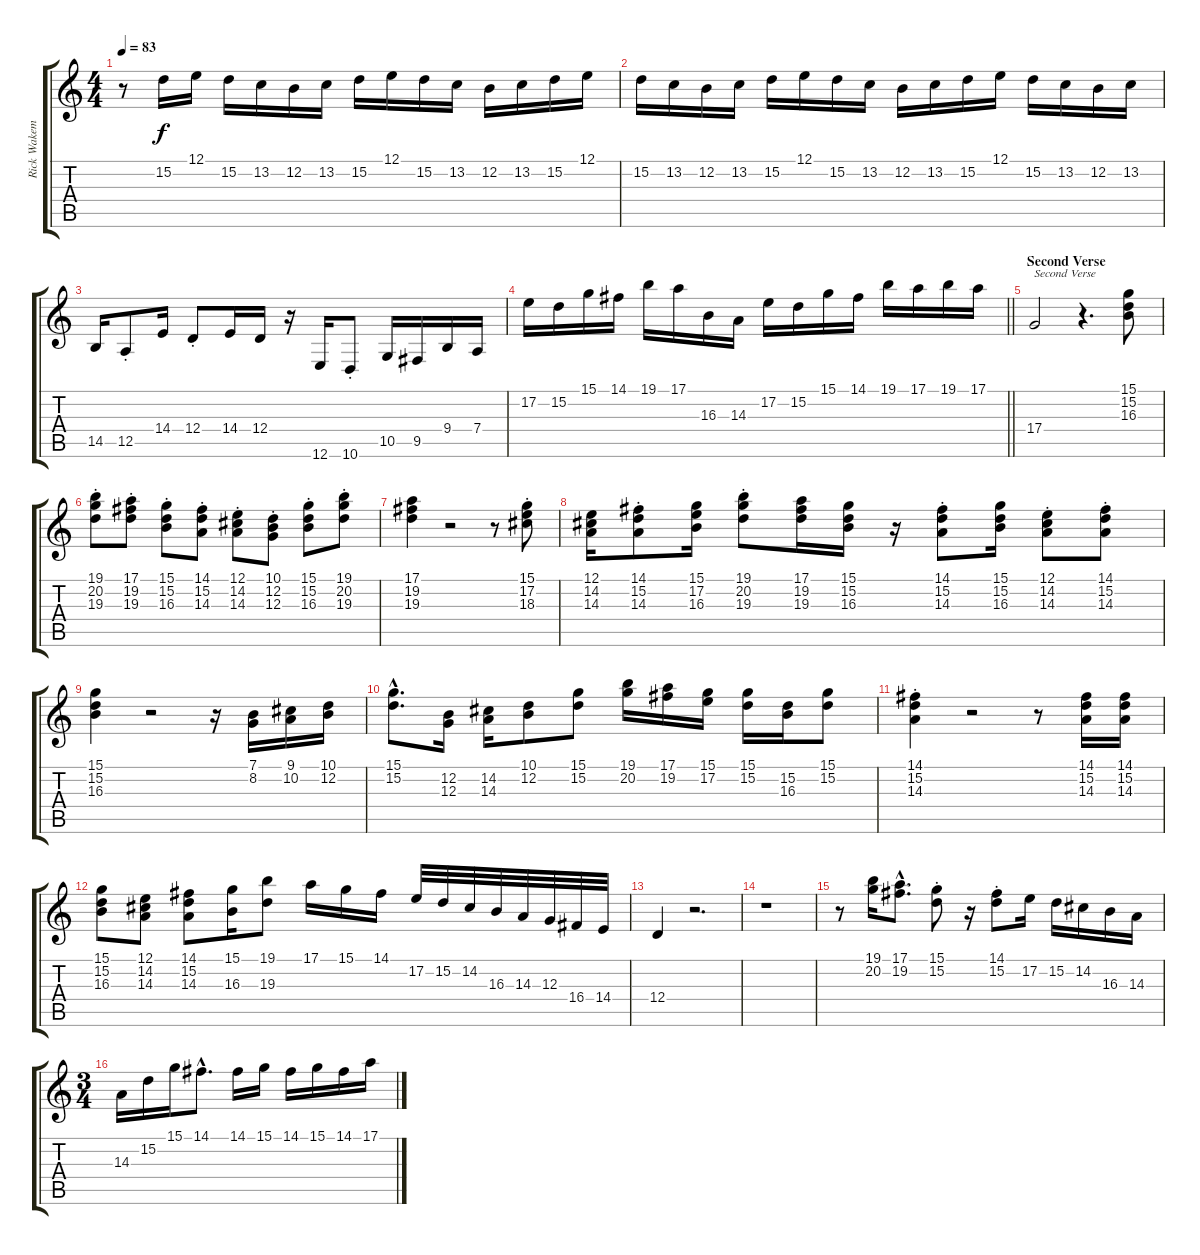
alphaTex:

\track ("Rick Wakeman 1" "Rick Wakem") {instrument lead2sawtooth}
\staff {score tabs}
\tuning (E4 B3 G3 D3 A2 E2) {hide}
\ts (4 4)
\tempo 83
\clef g2
\ks c
r.8{dy f} 15.2.16 12.1.16 15.2.16 13.2.16 12.2.16 13.2.16 15.2.16 12.1.16 15.2.16 13.2.16 12.2.16 13.2.16 15.2.16 12.1.16 |
15.2.16 13.2.16 12.2.16 13.2.16 15.2.16 12.1.16 15.2.16 13.2.16 12.2.16 13.2.16 15.2.16 12.1.16 15.2.16 13.2.16 12.2.16 13.2.16 |
14.5.16 12.5{st}.8 14.4.16 12.4{st}.8 14.4.16 12.4.16 r.16 12.6.16 10.6{st}.8 10.5.16 9.5.16 9.4.16 7.4.16 |
\barLineRight lightlight
17.2.16 15.2.16 15.1.16 14.1.16 19.1.16 17.1.16 16.3.16 14.3.16 17.2.16 15.2.16 15.1.16 14.1.16 19.1.16 17.1.16 19.1.16 17.1.16 |
\section ("" "Second Verse")
17.4.2{txt "Second Verse"} r.4{d} (15.1 15.2 16.3).8 |
(19.1{st} 20.2 19.3).8 (17.1{st} 19.2 19.3).8 (15.1{st} 15.2 16.3).8 (14.1{st} 15.2 14.3).8 (12.1{st} 14.2 14.3).8 (10.1{st} 12.2 12.3).8 (15.1{st} 15.2 16.3).8 (19.1{st} 20.2 19.3).8 |
(17.1 19.2 19.3).4 r.2 r.8 (15.1{st} 17.2 18.3).8 |
(12.1 14.2 14.3).16 (14.1{st} 15.2 14.3).8 (15.1 17.2 16.3).16 (19.1{st} 20.2 19.3).8 (17.1 19.2 19.3).16 (15.1 15.2 16.3).16 r.16 (14.1{st} 15.2 14.3).8 (15.1 15.2 16.3).16 (12.1{st} 14.2 14.3).8 (14.1{st} 15.2 14.3).8 |
(15.1 15.2 16.3).4 r.2 r.16 (7.1 8.2).16 (9.1 10.2).16 (10.1 12.2).16 |
(15.1{hac} 15.2{hac}).8{d} (12.2 12.3).16 (14.2 14.3).16 (10.1 12.2).8 (15.1 15.2).8 (19.1 20.2).16 (17.1 19.2).16 (15.1 17.2).16 (15.1 15.2).16 (15.2 16.3).16 (15.1 15.2).8 |
(14.1{st} 15.2 14.3).4 r.2 r.8 (14.1 15.2 14.3).16 (14.1 15.2 14.3).16 |
(15.1 15.2 16.3).8 (12.1 14.2 14.3).8 (14.1 15.2 14.3).8 (15.1 16.3).16 (19.1 19.3).8 17.1.16 15.1.16 14.1.16 17.2.32 15.2.32 14.2.32 16.3.32 14.3.32 12.3.32 16.4.32 14.4.32 |
12.4.4 r.2{d} |
r.1 |
r.8 (19.1 20.2).16 (17.1{hac} 19.2{hac}).8{d} (15.1{st} 15.2).8 r.16 (14.1{st} 15.2).8 17.2.16 15.2.16 14.2.16 16.3.16 14.3.16 |
\ts (3 4)
14.3.16 15.2.16 15.1.16 14.1{hac}.8{d} 14.1.16 15.1.16 14.1.16 15.1.16 14.1.16 17.1.16
